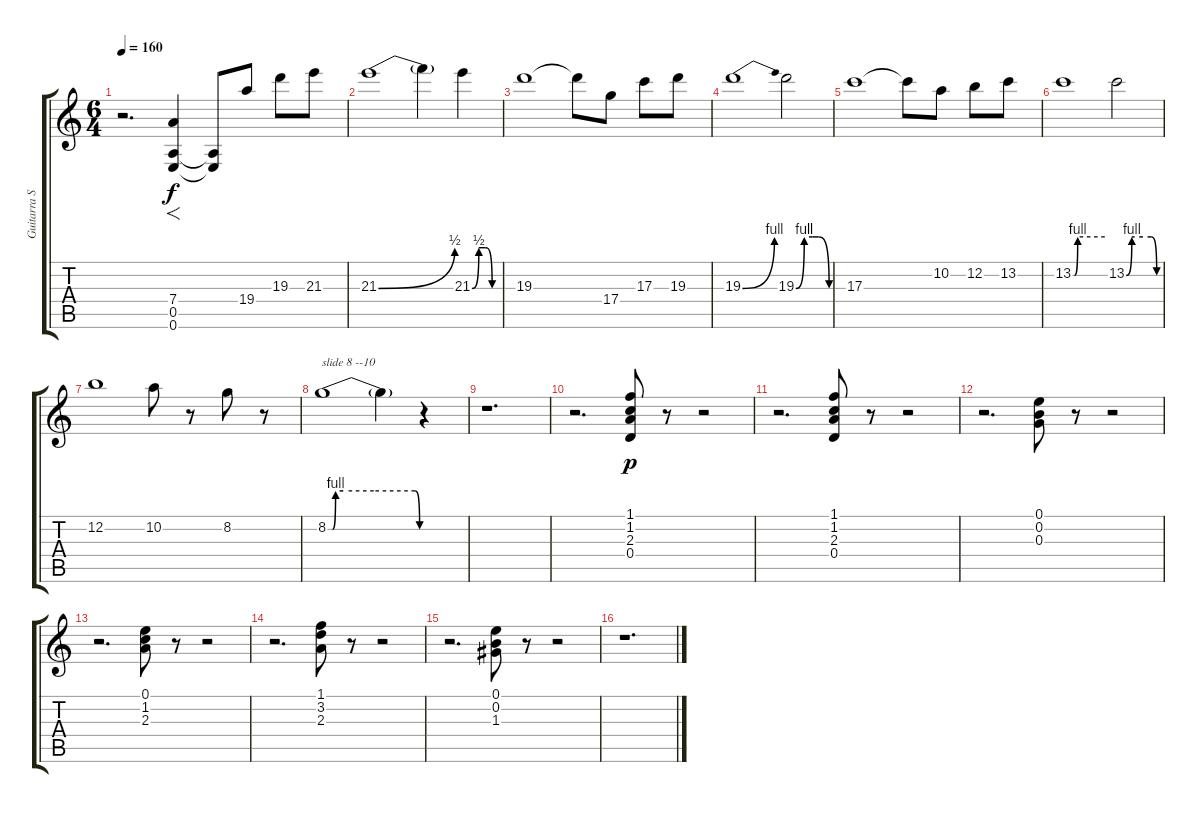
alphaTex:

\track ("Guitarra Solo" "Guitarra S") {instrument overdrivenguitar}
\staff {score tabs}
\tuning (E4 B3 G3 D3 A2 E2) {hide}
\ts (6 4)
\section ("" "")
\tempo 160
\clef g2
\ks c
r.2{d dy f instrument overdrivenguitar} (7.4 0.5 0.6).4{f} (0.5{t} 0.6{t}).8 19.4.8 19.3.8 21.3.8 |
\section ("" "")
21.3{be (bend 0 0 60 2)}.1 21.3{t}.4 21.3{be (custom 0 0 15 2 30 2 45 0 60 0)}.4 |
19.3.1 19.3{t}.8 17.4.8 17.3.8 19.3.8 |
19.3{be (bend 0 0 60 4)}.1 19.3{be (custom 0 0 15 4 30 4 40 4 60 0)}.2 |
17.3.1 17.3{t}.8 10.2.8 12.2.8 13.2.8 |
13.2{be (custom 0 0 3 0 9 4 60 4)}.1 13.2{be (custom 0 0 10 4 15 4 30 4 45 4 55 0 60 0)}.2 |
12.2.1 10.2.8 r.8 8.2.8 r.8 |
8.2{be (custom 0 0 3 0 5 4 10 4 30 4 57 4 60 0)}.1{txt "slide 8 --10 "} 8.2{t}.4 r.4 |
r.1{d} |
r.2{d} (1.1 1.2 2.3 0.4).8{dy p} r.8 r.2 |
r.2{d} (1.1 1.2 2.3 0.4).8 r.8 r.2 |
r.2{d} (0.1 0.2 0.3).8 r.8 r.2 |
r.2{d} (0.1 1.2 2.3).8 r.8 r.2 |
r.2{d} (1.1 3.2 2.3).8 r.8 r.2 |
r.2{d} (0.1 0.2 1.3).8 r.8 r.2 |
r.1{d}
